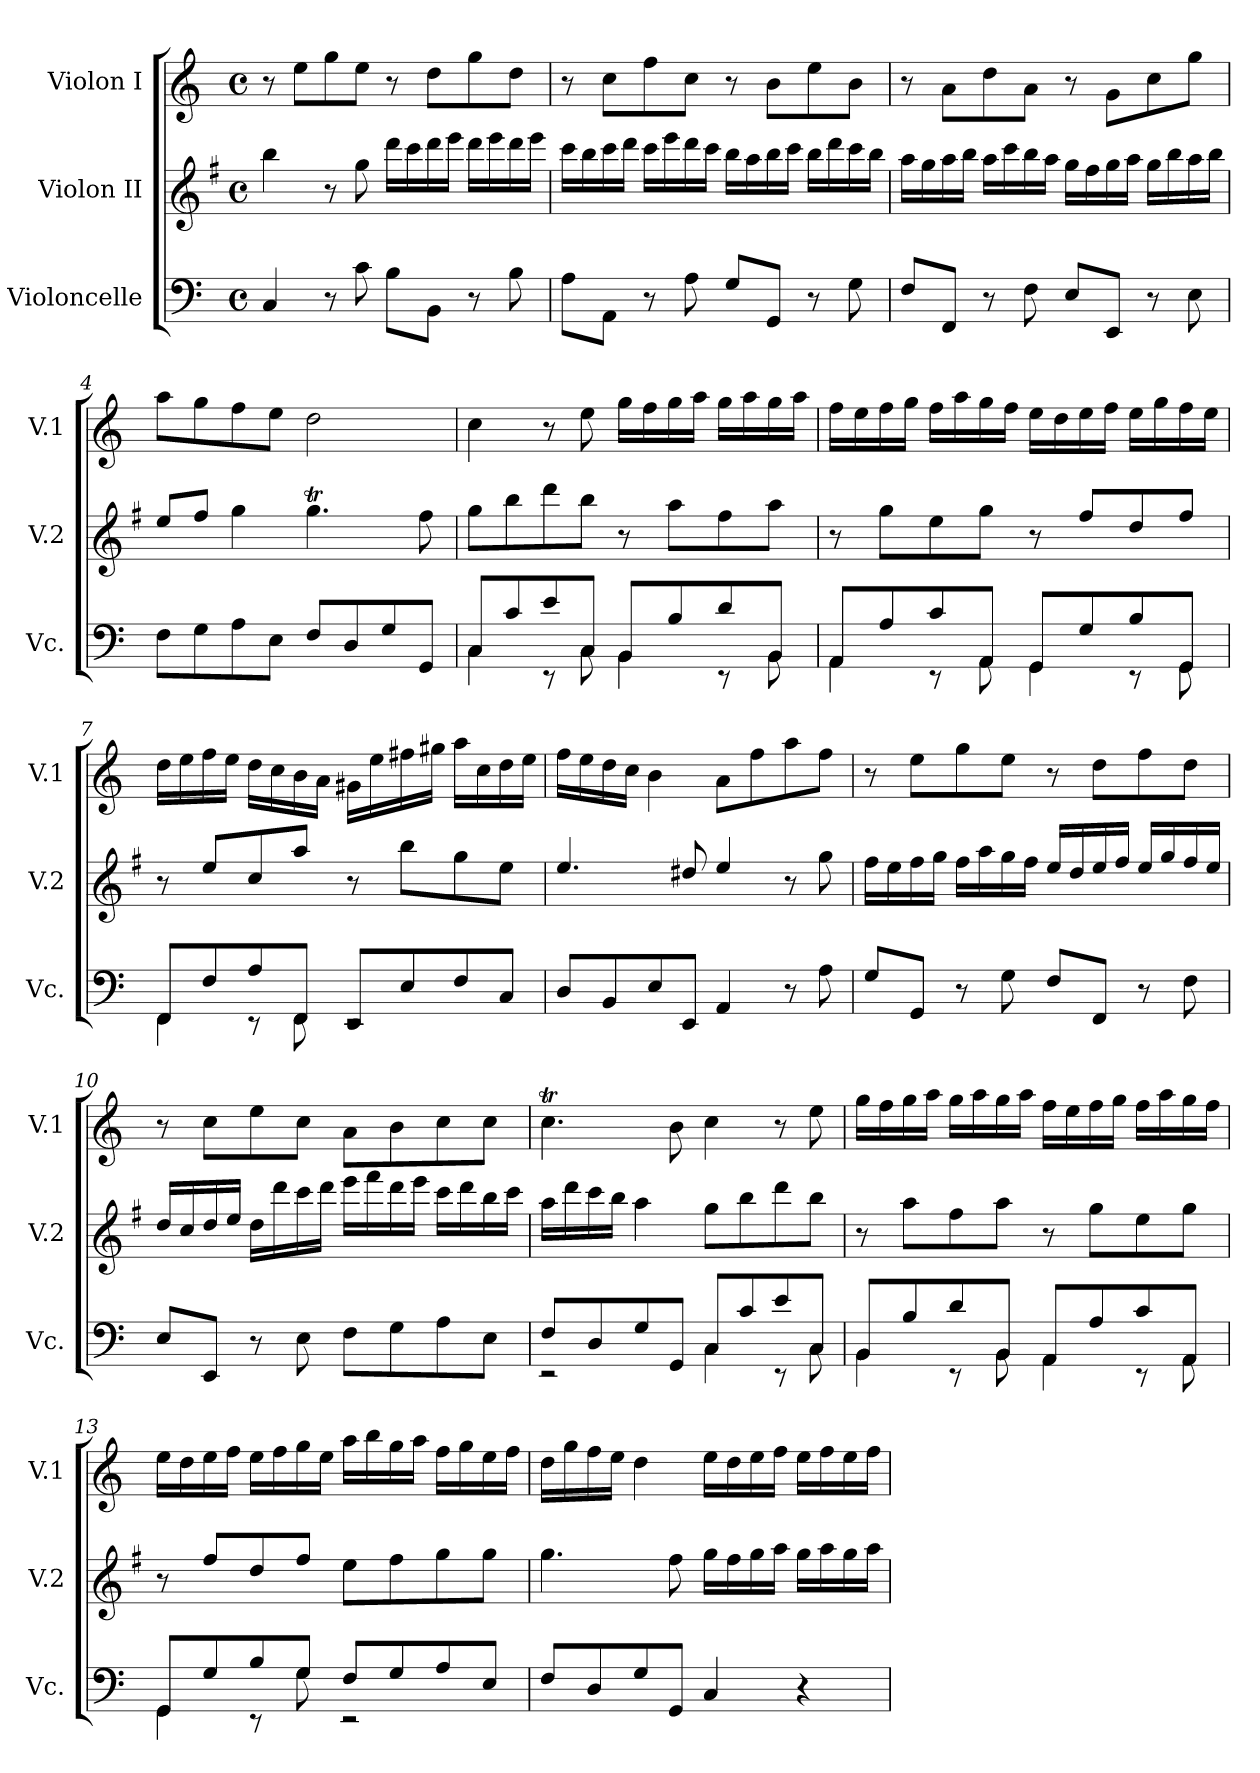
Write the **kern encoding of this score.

**kern	**kern	**kern
*part3	*part2	*part1
*staff3	*staff2	*staff1
*I"Violoncelle	*I"Violon II	*I"Violon I
*I'Vc.	*I'V.2	*I'V.1
*clefF4	*clefG2	*clefG2
*	*ITrd4c7	*
*k[]	*k[]	*k[]
*C:	*C:	*C:
*M4/4	*M4/4	*M4/4
*met(c)	*met(c)	*met(c)
=1	=1	=1
4C/	4ee\	8r
.	.	8ee\L
8r	8r	8gg\
8c\	8cc\	8ee\J
8B\L	16gg\LL	8r
.	16ff\	.
8BB\J	16gg\	8dd\L
.	16aa\JJ	.
8r	16gg\LL	8gg\
.	16aa\	.
8B\	16gg\	8dd\J
.	16aa\JJ	.
=2	=2	=2
8A\L	16ff\LL	8r
.	16ee\	.
8AA\J	16ff\	8cc\L
.	16gg\JJ	.
8r	16ff\LL	8ff\
.	16aa\	.
8A\	16gg\	8cc\J
.	16ff\JJ	.
8G/L	16ee\LL	8r
.	16dd\	.
8GG/J	16ee\	8b\L
.	16ff\JJ	.
8r	16ee\LL	8ee\
.	16gg\	.
8G\	16ff\	8b\J
.	16ee\JJ	.
=3	=3	=3
8F/L	16dd\LL	8r
.	16cc\	.
8FF/J	16dd\	8a\L
.	16ee\JJ	.
8r	16dd\LL	8dd\
.	16ff\	.
8F\	16ee\	8a\J
.	16dd\JJ	.
8E/L	16cc\LL	8r
.	16b\	.
8EE/J	16cc\	8g\L
.	16dd\JJ	.
8r	16cc\LL	8cc\
.	16ee\	.
8E\	16dd\	8gg\J
.	16ee\JJ	.
=4	=4	=4
8F\L	8a/L	8aa\L
8G\	8b/J	8gg\
8A\	4cc\	8ff\
8E\J	.	8ee\J
8F/L	4.ccT\	2dd\
8D/	.	.
8G/	.	.
8GG/J	8b\	.
=5	=5	=5
*^	*	*
8C/L	4C\	8cc\L	4cc\
8c/	.	8ee\	.
8e/	8rEE	8gg\	8r
8C/J	8C\	8ee\J	8ee\
8BB/L	4BB\	8r	16gg\LL
.	.	.	16ff\
8B/	.	8dd\L	16gg\
.	.	.	16aa\JJ
8d/	8rEE	8b\	16gg\LL
.	.	.	16aa\
8BB/J	8BB\	8dd\J	16gg\
.	.	.	16aa\JJ
!!LO:LB:g=z
=6	=6	=6	=6
8AA/L	4AA\	8r	16ff\LL
.	.	.	16ee\
8A/	.	8cc\L	16ff\
.	.	.	16gg\JJ
8c/	8rEE	8a\	16ff\LL
.	.	.	16aa\
8AA/J	8AA\	8cc\J	16gg\
.	.	.	16ff\JJ
8GG/L	4GG\	8r	16ee\LL
.	.	.	16dd\
8G/	.	8b/L	16ee\
.	.	.	16ff\JJ
8B/	8rEE	8g/	16ee\LL
.	.	.	16gg\
8GG/J	8GG\	8b/J	16ff\
.	.	.	16ee\JJ
!!LO:PB:g=z
=7	=7	=7	=7
8FF/L	4FF\	8r	16dd\LL
.	.	.	16ee\
8F/	.	8a/L	16ff\
.	.	.	16ee\JJ
8A/	8rEE	8f/	16dd\LL
.	.	.	16cc\
8FF/J	8FF\	8dd/J	16b\
.	.	.	16a\JJ
8EE/L	2rEE	8r	16g#X\LL
.	.	.	16ee\
8E/	.	8ee\L	16ff#X\
.	.	.	16gg#X\JJ
8F/	.	8cc\	16aa\LL
.	.	.	16cc\
8C/J	.	8a\J	16dd\
.	.	.	16ee\JJ
*v	*v	*	*
=8	=8	=8
8D/L	4.a/	16ff\LL
.	.	16ee\
8BB/	.	16dd\
.	.	16cc\JJ
8E/	.	4b\
8EE/J	8g#X/	.
4AA/	4a/	8a\L
.	.	8ff\
8r	8r	8aa\
8A\	8cc\	8ff\J
=9	=9	=9
8G/L	16b\LL	8r
.	16a\	.
8GG/J	16b\	8ee\L
.	16cc\JJ	.
8r	16b\LL	8gg\
.	16dd\	.
8G\	16cc\	8ee\J
.	16b\JJ	.
8F/L	16a/LL	8r
.	16g/	.
8FF/J	16a/	8dd\L
.	16b/JJ	.
8r	16a/LL	8ff\
.	16cc/	.
8F\	16b/	8dd\J
.	16a/JJ	.
=10	=10	=10
8E/L	16g/LL	8r
.	16f/	.
8EE/J	16g/	8cc\L
.	16a/JJ	.
8r	16g\LL	8ee\
.	16gg\	.
8E\	16ff\	8cc\J
.	16gg\JJ	.
8F\L	16aa\LL	8a\L
.	16bb\	.
8G\	16gg\	8b\
.	16aa\JJ	.
8A\	16ff\LL	8cc\
.	16gg\	.
8E\J	16ee\	8cc\J
.	16ff\JJ	.
=11	=11	=11
*^	*	*
8F/L	2rEE	16dd\LL	4.ccT\
.	.	16gg\	.
8D/	.	16ff\	.
.	.	16ee\JJ	.
8G/	.	4dd\	.
8GG/J	.	.	8b\
8C/L	4C\	8cc\L	4cc\
8c/	.	8ee\	.
8e/	8rEE	8gg\	8r
8C/J	8C\	8ee\J	8ee\
!!LO:LB:g=z
=12	=12	=12	=12
8BB/L	4BB\	8r	16gg\LL
.	.	.	16ff\
8B/	.	8dd\L	16gg\
.	.	.	16aa\JJ
8d/	8rEE	8b\	16gg\LL
.	.	.	16aa\
8BB/J	8BB\	8dd\J	16gg\
.	.	.	16aa\JJ
8AA/L	4AA\	8r	16ff\LL
.	.	.	16ee\
8A/	.	8cc\L	16ff\
.	.	.	16gg\JJ
8c/	8rEE	8a\	16ff\LL
.	.	.	16aa\
8AA/J	8AA\	8cc\J	16gg\
.	.	.	16ff\JJ
!!LO:LB:g=z
=13	=13	=13	=13
8GG/L	4GG\	8r	16ee\LL
.	.	.	16dd\
8G/	.	8b/L	16ee\
.	.	.	16ff\JJ
8B/	8rEE	8g/	16ee\LL
.	.	.	16ff\
8G/J	8G\	8b/J	16gg\
.	.	.	16ee\JJ
8F/L	2rEE	8a\L	16aa\LL
.	.	.	16bb\
8G/	.	8b\	16gg\
.	.	.	16aa\JJ
8A/	.	8cc\	16ff\LL
.	.	.	16gg\
8E/J	.	8cc\J	16ee\
.	.	.	16ff\JJ
*v	*v	*	*
=14	=14	=14
8F/L	4.cc\	16dd\LL
.	.	16gg\
8D/	.	16ff\
.	.	16ee\JJ
8G/	.	4dd\
8GG/J	8b\	.
4C/	16cc\LL	16ee\LL
.	16b\	16dd\
.	16cc\	16ee\
.	16dd\JJ	16ff\JJ
4r	16cc\LL	16ee\LL
.	16dd\	16ff\
.	16cc\	16ee\
.	16dd\JJ	16ff\JJ
=	=	=
*-	*-	*-
